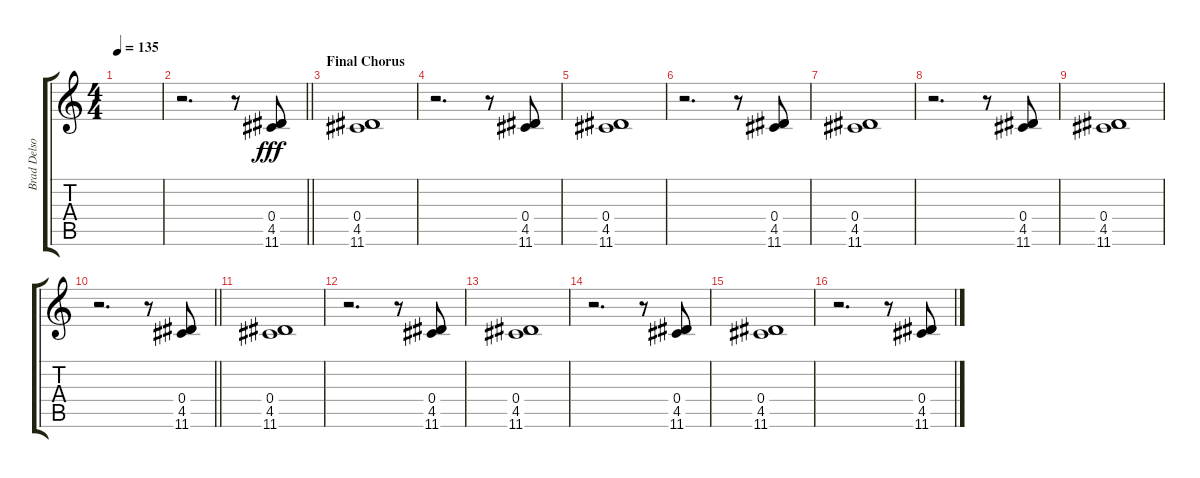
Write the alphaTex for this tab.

\track ("Brad Delson - Guitar (additional)" "Brad Delso") {instrument overdrivenguitar}
\staff {score tabs}
\tuning (E4 B3 G3 D3 A2 E2) {hide}
\ts (4 4)
\tempo 135
\clef g2
\ks c
|
\barLineRight lightlight
r.2{d instrument melodictom} r.8 (0.4 4.5 11.6).8{dy fff} |
\section ("" "Final Chorus")
(0.4 4.5 11.6).1 |
r.2{d} r.8 (0.4 4.5 11.6).8 |
(0.4 4.5 11.6).1 |
r.2{d} r.8 (0.4 4.5 11.6).8 |
(0.4 4.5 11.6).1 |
r.2{d} r.8 (0.4 4.5 11.6).8 |
(0.4 4.5 11.6).1 |
\barLineRight lightlight
r.2{d} r.8 (0.4 4.5 11.6).8 |
(0.4 4.5 11.6).1 |
r.2{d} r.8 (0.4 4.5 11.6).8 |
(0.4 4.5 11.6).1 |
r.2{d} r.8 (0.4 4.5 11.6).8 |
(0.4 4.5 11.6).1 |
r.2{d} r.8 (0.4 4.5 11.6).8
